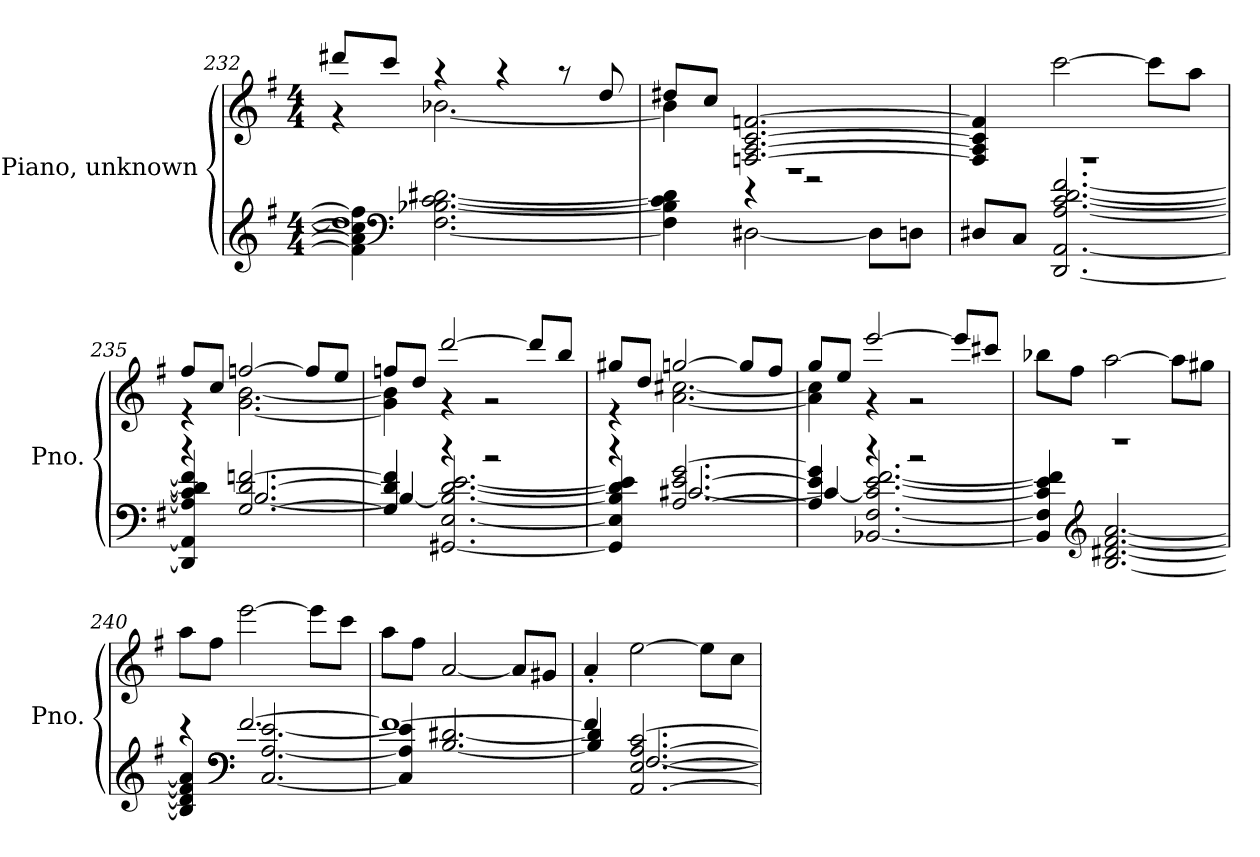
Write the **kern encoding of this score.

**kern	**kern
*part1	*part1
*staff2	*staff1
*I"Piano, unknown	*
*I'Pno.	*
*clefG2	*clefG2
*k[f#]	*k[f#]
*M4/4	*M4/4
=232	=232
*^	*^
1dd#]	4f#\] 4a\] 4cc\] 4ff#\]	8ddd#X/L	4r
.	.	8ccc/J	.
*clefF4	*	*	*
.	[2.F#\ [2.B-X\ [2.c\ [2.d#X\	4r	[2.b-X\
.	.	4r	.
.	.	8r	.
.	.	8dd/	.
!!LO:LB:g=z	!!
=233	=233	=233	=233
1r	4F#\] 4B-\] 4c\] 4d#\]	8dd#X/L	4b-\]
.	.	8cc/J	.
.	[2D#X\	[2.Fn/ [2.A/ [2.c/ [2.fn/	4r
.	.	.	2r
.	8D#\L]	.	.
.	8Dn\J	.	.
*	*	*v	*v
=234	=234	=234
1r	8D#X/L	4F/] 4A/] 4c/] 4f/]
.	8C/J	.
.	[2.DD/ [2.AA/ [2.A/ [2.c/ [2.d/ [2.f#/	[2ccc\
.	.	8ccc\L]
.	.	8aa\J
=235	=235	=235
*	*	*^
4r	4DD/] 4AA/] 4A/] 4c/] 4d/] 4f#/]	8ff#/L	4r
.	.	8cc/J	.
[2.G/ [2.d/ [2.fn/	[2.B/	[2ffn/	[2.g\ [2.b\
.	.	8ff/L]	.
.	.	8ee/J	.
=236	=236	=236	=236
4G/] 4d/] 4f/]	4B/_	8ffn/L	4g\] 4b\]
.	.	8dd/J	.
4r	[2.GG#X/ [2.E/ 2.B/_ [2.d/ [2.e/	[2ddd/	4r
2r	.	.	2r
.	.	8ddd/L]	.
.	.	8bb/J	.
=237	=237	=237	=237
4r	4GG#/] 4E/] 4B/] 4d/] 4e/]	8gg#X/L	4r
.	.	8dd/J	.
[2.A/ [2.e/ [2.g/	[2.c#X/	[2ggn/	[2.a\ [2.cc#X\
.	.	8gg/L]	.
.	.	8ff#/J	.
!!LO:PB:g=z	!!
=238	=238	=238	=238
4A/] 4e/] 4g/]	4c#/_	8gg/L	4a\] 4cc#\]
.	.	8ee/J	.
4r	[2.BB-X/ [2.F#/ 2.c#/_ [2.e/ [2.f#/	[2eee/	4r
2r	.	.	2r
.	.	8eee/L]	.
.	.	8ccc#X/J	.
*	*	*v	*v
=239	=239	=239
1r	4BB-/] 4F#/] 4c#/] 4e/] 4f#/]	8bb-X\L
.	.	8ff#\J
*clefG2	*	*
.	[2.B/ [2.d#X/ [2.f#/ [2.a/	[2aa\
.	.	8aa\L]
.	.	8gg#X\J
=240	=240	=240
4r	4B/] 4d#/] 4f#/] 4a/]	8aa\L
.	.	8ff#\J
*clefF4	*	*
[2.f#/	[2.C/ [2.A/ [2.e/	[2eee\
.	.	8eee\L]
.	.	8ccc\J
=241	=241	=241
1f#_	4C/] 4A/] 4e/]	8aa\L
.	.	8ff#\J
.	[2.B/ [2.d#X/	[2a/
.	.	8a/L]
.	.	8g#X/J
=242	=242	=242
4f#/]	4B/] 4d#/]	4a'/
[2.AA/ [2.E/ [2.A/ [2.c/	[2.F#/	[2ee\
.	.	8ee\L]
.	.	8cc\J
*v	*v	*
=	=
*-	*-
